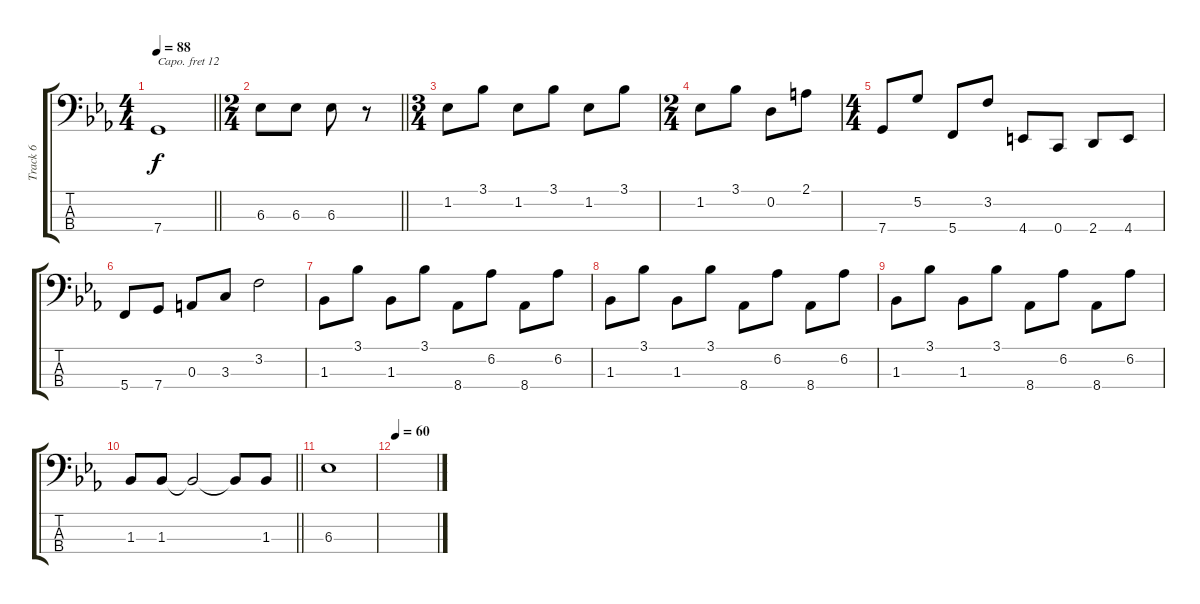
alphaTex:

\track ("Track 6" "Track 6") {instrument cello}
\staff {score tabs}
\capo 12
\tuning (G2 D2 A1 C1) {hide}
\ts (4 4)
\tempo 88
\clef f4
\barLineRight lightlight
\ks eb
7.4.1{dy f} |
\ts (2 4)
\barLineRight lightlight
6.3.8 6.3.8 6.3.8 r.8 |
\ts (3 4)
1.2.8{volume 6 instrument cello} 3.1.8 1.2.8 3.1.8 1.2.8 3.1.8 |
\ts (2 4)
1.2.8 3.1.8 0.2.8 2.1.8 |
\ts (4 4)
7.4.8 5.2.8 5.4.8 3.2.8 4.4.8 0.4.8 2.4.8 4.4.8 |
5.4.8 7.4.8 0.3.8 3.3.8 3.2.2 |
1.3.8 3.1.8 1.3.8 3.1.8 8.4.8 6.2.8 8.4.8 6.2.8 |
1.3.8 3.1.8 1.3.8 3.1.8 8.4.8 6.2.8 8.4.8 6.2.8 |
1.3.8 3.1.8 1.3.8 3.1.8 8.4.8 6.2.8 8.4.8 6.2.8 |
\barLineRight lightlight
1.3.8 1.3.8 1.3{t}.2 1.3{t}.8 1.3.8 |
6.3.1 |
\tempo 60
